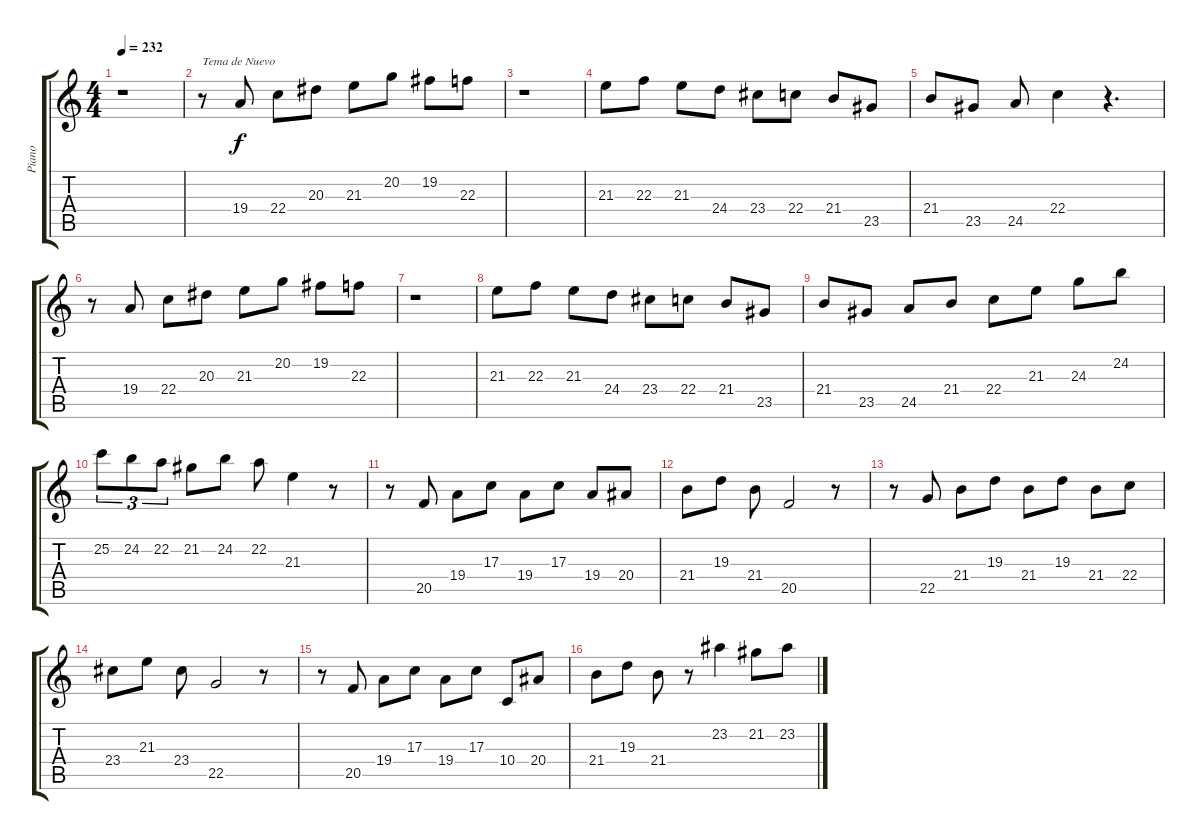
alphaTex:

\track ("Piano" "Piano") {instrument acousticgrandpiano}
\staff {score tabs}
\tuning (E4 B3 G3 D3 A2 E2) {hide}
\ts (4 4)
\tempo 232
\clef g2
\ks c
r.1{dy f} |
r.8{txt "Tema de Nuevo"} 19.4.8 22.4.8 20.3.8 21.3.8 20.2.8 19.2.8 22.3.8 |
r.1 |
21.3.8 22.3.8 21.3.8 24.4.8 23.4.8 22.4.8 21.4.8 23.5.8 |
21.4.8 23.5.8 24.5.8 22.4.4 r.4{d} |
r.8 19.4.8 22.4.8 20.3.8 21.3.8 20.2.8 19.2.8 22.3.8 |
r.1 |
21.3.8 22.3.8 21.3.8 24.4.8 23.4.8 22.4.8 21.4.8 23.5.8 |
21.4.8 23.5.8 24.5.8 21.4.8 22.4.8 21.3.8 24.3.8 24.2.8 |
25.2.8{tu (3 2)} 24.2.8{tu (3 2)} 22.2.8{tu (3 2)} 21.2.8 24.2.8 22.2.8 21.3.4 r.8 |
r.8 20.5.8 19.4.8 17.3.8 19.4.8 17.3.8 19.4.8 20.4.8 |
21.4.8 19.3.8 21.4.8 20.5.2 r.8 |
r.8 22.5.8 21.4.8 19.3.8 21.4.8 19.3.8 21.4.8 22.4.8 |
23.4.8 21.3.8 23.4.8 22.5.2 r.8 |
r.8 20.5.8 19.4.8 17.3.8 19.4.8 17.3.8 10.4.8 20.4.8 |
21.4.8 19.3.8 21.4.8 r.8 23.2.4 21.2.8 23.2.8
